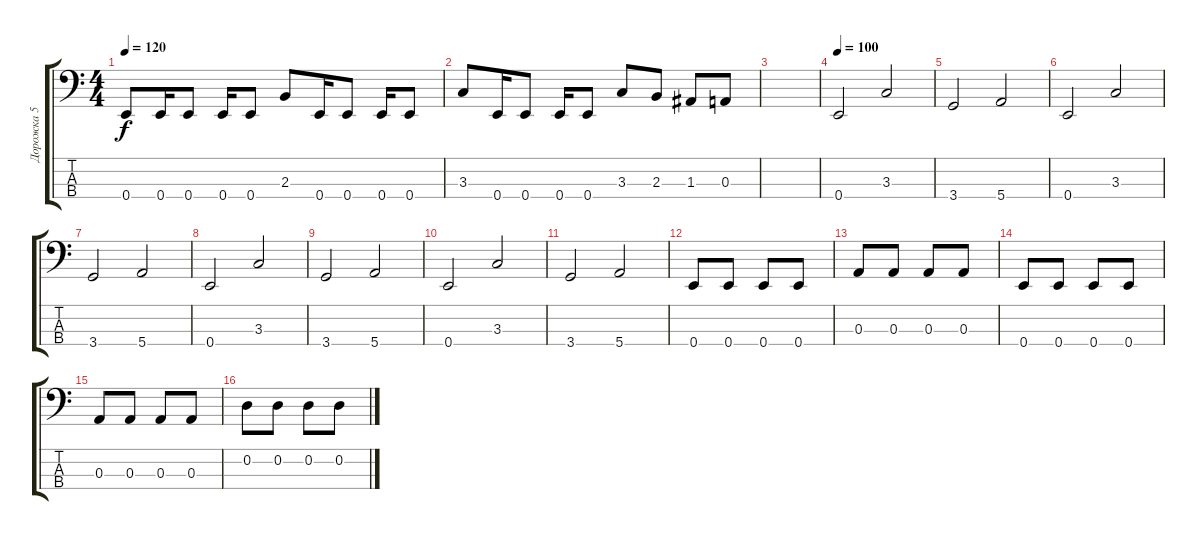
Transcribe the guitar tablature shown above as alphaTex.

\track ("Дорожка 5" "Дорожка 5") {instrument electricbasspick}
\staff {score tabs}
\tuning (G2 D2 A1 E1) {hide}
\ts (4 4)
\tempo 120
\clef f4
\ks c
0.4.8{dy f} 0.4.16 0.4.8 0.4.16 0.4.8 2.3.8 0.4.16 0.4.8 0.4.16 0.4.8 |
3.3.8 0.4.16 0.4.8 0.4.16 0.4.8 3.3.8 2.3.8 1.3.8 0.3.8 |
|
\tempo 100
0.4.2 3.3.2 |
3.4.2 5.4.2 |
0.4.2 3.3.2 |
3.4.2 5.4.2 |
0.4.2 3.3.2 |
3.4.2 5.4.2 |
0.4.2 3.3.2 |
3.4.2 5.4.2 |
0.4.8 0.4.8 0.4.8 0.4.8 |
0.3.8 0.3.8 0.3.8 0.3.8 |
0.4.8 0.4.8 0.4.8 0.4.8 |
0.3.8 0.3.8 0.3.8 0.3.8 |
0.2.8 0.2.8 0.2.8 0.2.8
